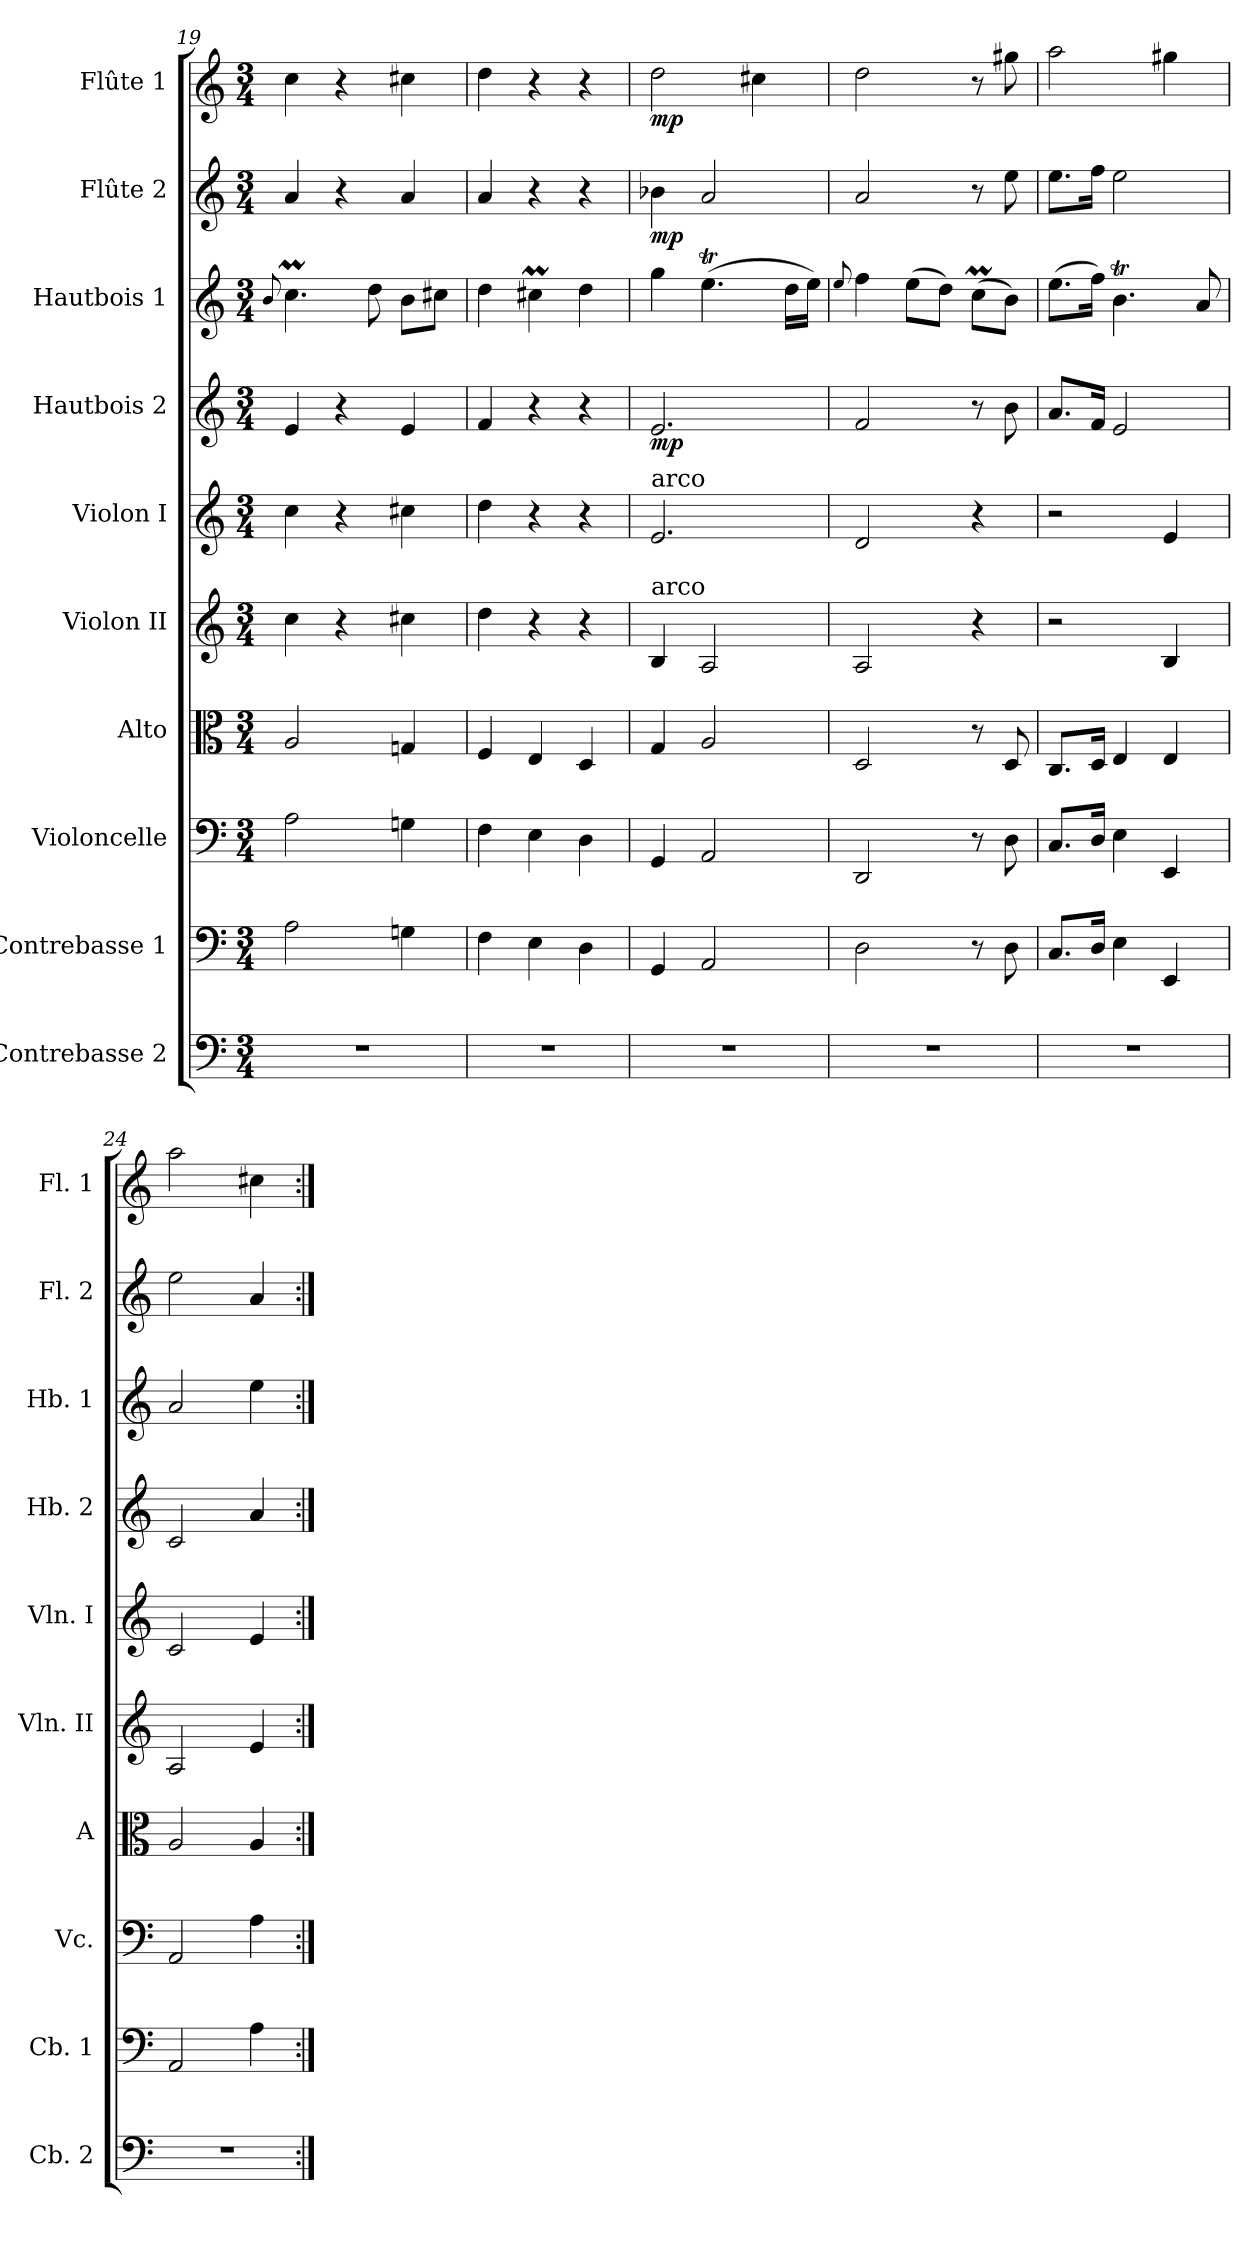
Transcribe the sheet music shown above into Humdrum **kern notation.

**kern	**kern	**kern	**kern	**kern	**kern	**kern	**dynam	**kern	**kern	**dynam	**kern	**dynam
*part10	*part9	*part8	*part7	*part6	*part5	*part4	*part4	*part3	*part2	*part2	*part1	*part1
*staff10	*staff9	*staff8	*staff7	*staff6	*staff5	*staff4	*staff4	*staff3	*staff2	*staff2	*staff1	*staff1
*I"Contrebasse 2	*I"Contrebasse 1	*I"Violoncelle	*I"Alto	*I"Violon II	*I"Violon I	*I"Hautbois 2	*	*I"Hautbois 1	*I"Flûte 2	*	*I"Flûte 1	*
*I'Cb. 2	*I'Cb. 1	*I'Vc.	*I'A	*I'Vln. II	*I'Vln. I	*I'Hb. 2	*	*I'Hb. 1	*I'Fl. 2	*	*I'Fl. 1	*
*clefF4	*clefF4	*clefF4	*clefC3	*clefG2	*clefG2	*clefG2	*	*clefG2	*clefG2	*	*clefG2	*
*ITrd7c12	*ITrd7c12	*	*	*	*	*	*	*	*	*	*	*
*k[]	*k[]	*k[]	*k[]	*k[]	*k[]	*k[]	*	*k[]	*k[]	*	*k[]	*
*a:	*a:	*a:	*a:	*a:	*a:	*a:	*	*a:	*a:	*	*a:	*
*M3/4	*M3/4	*M3/4	*M3/4	*M3/4	*M3/4	*M3/4	*	*M3/4	*M3/4	*	*M3/4	*
=19	=19	=19	=19	=19	=19	=19	=19	=19	=19	=19	=19	=19
.	.	.	.	.	.	.	.	8qqb/	.	.	.	.
2.r	2AA\	2A\	2A/	4cc\	4cc\	4e/	.	4.ccM\	4a/	.	4cc\	.
.	.	.	.	4r	4r	4r	.	.	4r	.	4r	.
.	.	.	.	.	.	.	.	8dd\	.	.	.	.
.	4GGn\	4Gn\	4Gn/	4cc#X\	4cc#X\	4e/	.	8b\L	4a/	.	4cc#X\	.
.	.	.	.	.	.	.	.	8cc#X\J	.	.	.	.
=20	=20	=20	=20	=20	=20	=20	=20	=20	=20	=20	=20	=20
2.r	4FF\	4F\	4F/	4dd\	4dd\	4f/	.	4dd\	4a/	.	4dd\	.
.	4EE\	4E\	4E/	4r	4r	4r	.	4cc#Xm\	4r	.	4r	.
.	4DD\	4D\	4D/	4r	4r	4r	.	4dd\	4r	.	4r	.
!!LO:PB:g=z
=21	=21	=21	=21	=21	=21	=21	=21	=21	=21	=21	=21	=21
!	!	!	!	!	!LO:TX:a:t=arco	!	!	!	!	!	!	!
!	!	!	!	!LO:TX:a:t=arco	!	!	!	!	!	!	!	!
!	!	!	!	!	!	!	!LO:DY:b	!	!	!LO:DY:b	!	!LO:DY:b
2.r	4GGG/	4GG/	4G/	4B/	2.e/	2.e/	mp	4gg\	4b-X\	mp	2dd\	mp
.	2AAA/	2AA/	2A/	2A/	.	.	.	(>4.eet\	2a/	.	.	.
.	.	.	.	.	.	.	.	.	.	.	4cc#X\	.
.	.	.	.	.	.	.	.	16dd\LL	.	.	.	.
.	.	.	.	.	.	.	.	16ee\JJ)	.	.	.	.
=22	=22	=22	=22	=22	=22	=22	=22	=22	=22	=22	=22	=22
.	.	.	.	.	.	.	.	8qqee/	.	.	.	.
2.r	2DD\	2DD/	2D/	2A/	2d/	2f/	.	4ff\	2a/	.	2dd\	.
.	.	.	.	.	.	.	.	(>8ee\L	.	.	.	.
.	.	.	.	.	.	.	.	8dd\J)	.	.	.	.
.	8r	8r	8r	4r	4r	8r	.	(>8ccM\L	8r	.	8r	.
.	8DD\	8D\	8D/	.	.	8b\	.	8b\J)	8ee\	.	8gg#X\	.
=23	=23	=23	=23	=23	=23	=23	=23	=23	=23	=23	=23	=23
2.r	8.CC/L	8.C/L	8.C/L	2r	2r	8.a/L	.	(>8.ee\L	8.ee\L	.	2aa\	.
.	16DD/Jk	16D/Jk	16D/Jk	.	.	16f/Jk	.	16ff\Jk)	16ff\Jk	.	.	.
.	4EE\	4E\	4E/	.	.	2e/	.	4.bt\	2ee\	.	.	.
.	4EEE/	4EE/	4E/	4B/	4e/	.	.	.	.	.	4gg#X\	.
.	.	.	.	.	.	.	.	8a/	.	.	.	.
=24	=24	=24	=24	=24	=24	=24	=24	=24	=24	=24	=24	=24
2.r	2AAA/	2AA/	2A/	2A/	2c/	2c/	.	2a/	2ee\	.	2aa\	.
.	4AA\	4A\	4A/	4e/	4e/	4a/	.	4ee\	4a/	.	4cc#X\	.
=:|!	=:|!	=:|!	=:|!	=:|!	=:|!	=:|!	=:|!	=:|!	=:|!	=:|!	=:|!	=:|!
*-	*-	*-	*-	*-	*-	*-	*-	*-	*-	*-	*-	*-
